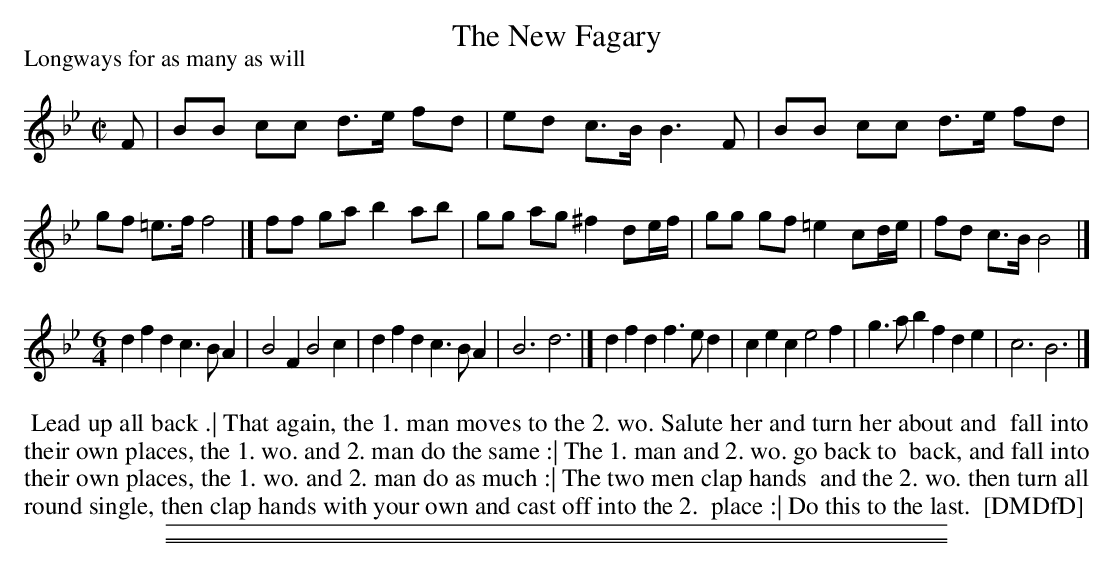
X:1
T: The New Fagary
P: Longways for as many as will
M: C|
L: 1/8
K: Bb
F | BB cc d>e fd | ed c>B B3 F | BB cc d>e fd | gf =e>f f4 |]\
ff ga b2 ab | gg ag ^f2 de/f/ | gg gf =e2 cd/e/ | fd c>B B4 |]
M:6/4
L:1/4
dfd c>BA | B2F B2c |  dfd c>BA | B3 d3 |]\
dfd f>ed | cec e2f | g>ab fde | c3 B3 |]
